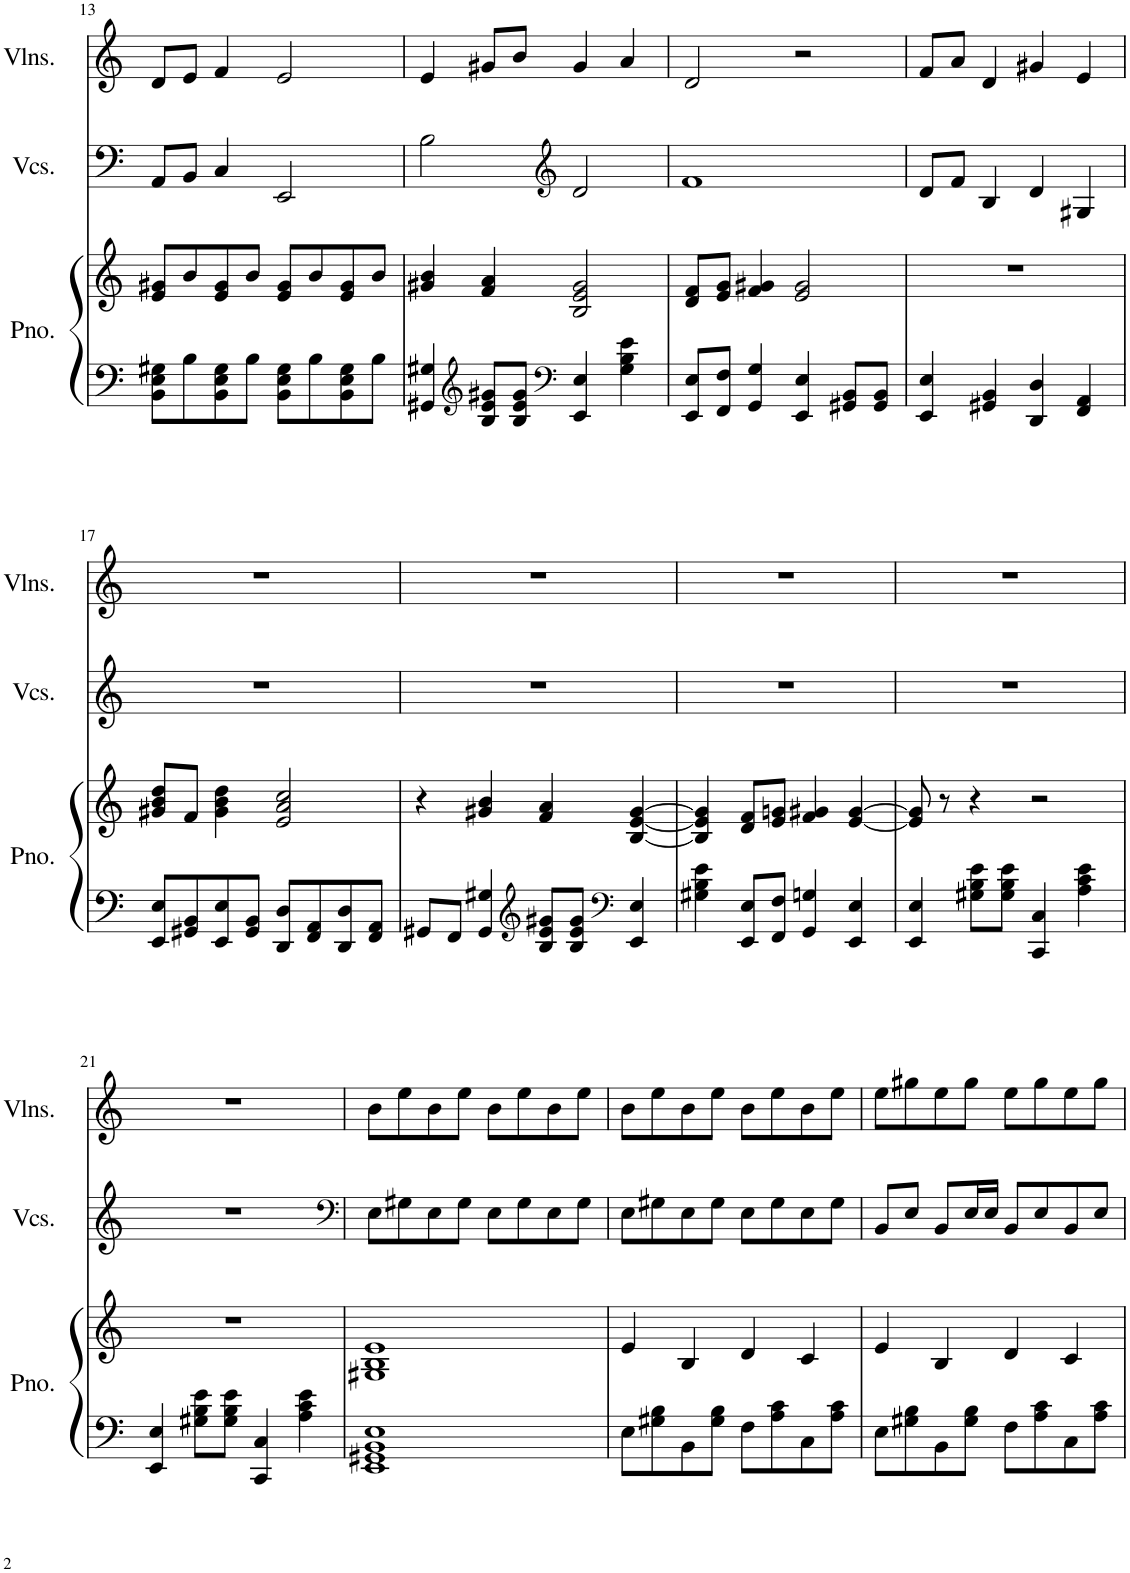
**kern	**kern	**kern	**kern
*part3	*part3	*part2	*part1
*staff4	*staff3	*staff2	*staff1
*I"Piano	*	*I"Violoncellos	*I"Violins
*I'Pno.	*	*I'Vcs.	*I'Vlns.
!!LO:PB:g=z
*clefF4	*clefG2	*clefF4	*clefG2
*k[]	*k[]	*k[]	*k[]
*M4/4	*M4/4	*M4/4	*M4/4
=13	=13	=13	=13
8BB\ 8E\ 8G#X\L	8e/ 8g#X/L	8AA/L	8d/L
8B\	8b/	8BB/J	8e/J
8BB\ 8E\ 8G#\	8e/ 8g#/	4C/	4f/
8B\J	8b/J	.	.
8BB\ 8E\ 8G#\L	8e/ 8g#/L	2EE/	2e/
8B\	8b/	.	.
8BB\ 8E\ 8G#\	8e/ 8g#/	.	.
8B\J	8b/J	.	.
=14	=14	=14	=14
4GG#X/ 4G#X/	4g#X/ 4b/	2B\	4e/
*clefG2	*	*	*
8B/ 8e/ 8g#X/L	4f/ 4a/	.	8g#X/L
8B/ 8e/ 8g#/J	.	.	8b/J
*clefF4	*	*clefG2	*
4EE/ 4E/	2B/ 2e/ 2g#/	2d/	4g#/
4G#\ 4B\ 4e\	.	.	4a/
=15	=15	=15	=15
8EE/ 8E/L	8d/ 8f/L	1f	2d/
8FF/ 8F/J	8e/ 8g/J	.	.
4GG/ 4G/	4f/ 4g#X/	.	.
4EE/ 4E/	2e/ 2g#/	.	2r
8GG#X/ 8BB/L	.	.	.
8GG#/ 8BB/J	.	.	.
=16	=16	=16	=16
4EE/ 4E/	1r	8d/L	8f/L
.	.	8f/J	8a/J
4GG#X/ 4BB/	.	4B/	4d/
4DD/ 4D/	.	4d/	4g#X/
4FF/ 4AA/	.	4G#X/	4e/
!!LO:LB:g=z
=17	=17	=17	=17
8EE/ 8E/L	8g#X/ 8b/ 8dd/L	1r	1r
8GG#X/ 8BB/	8f/J	.	.
8EE/ 8E/	4g#\ 4b\ 4dd\	.	.
8GG#/ 8BB/J	.	.	.
8DD/ 8D/L	2e/ 2a/ 2cc/	.	.
8FF/ 8AA/	.	.	.
8DD/ 8D/	.	.	.
8FF/ 8AA/J	.	.	.
=18	=18	=18	=18
8GG#X/L	4r	1r	1r
8FF/J	.	.	.
4GG#/ 4G#X/	4g#X/ 4b/	.	.
*clefG2	*	*	*
8B/ 8e/ 8g#X/L	4f/ 4a/	.	.
8B/ 8e/ 8g#/J	.	.	.
*clefF4	*	*	*
4EE/ 4E/	[4B/ [4e/ [4g#/	.	.
=19	=19	=19	=19
4G#X\ 4B\ 4e\	4B/] 4e/] 4g#/]	1r	1r
8EE/ 8E/L	8d/ 8f/L	.	.
8FF/ 8F/J	8e/ 8gn/J	.	.
4GG/ 4Gn/	4f/ 4g#X/	.	.
4EE/ 4E/	[4e/ [4g#/	.	.
=20	=20	=20	=20
4EE/ 4E/	8e/] 8g#/]	1r	1r
.	8r	.	.
8G#X\ 8B\ 8e\L	4r	.	.
8G#\ 8B\ 8e\J	.	.	.
4CC/ 4C/	2r	.	.
4A\ 4c\ 4e\	.	.	.
!!LO:LB:g=z
=21	=21	=21	=21
4EE/ 4E/	1r	1r	1r
8G#X\ 8B\ 8e\L	.	.	.
8G#\ 8B\ 8e\J	.	.	.
4CC/ 4C/	.	.	.
4A\ 4c\ 4e\	.	.	.
=22	=22	=22	=22
*	*	*clefF4	*
1EE 1GG#X 1BB 1E	1G#X 1B 1e	8E\L	8b\L
.	.	8G#X\	8ee\
.	.	8E\	8b\
.	.	8G#\J	8ee\J
.	.	8E\L	8b\L
.	.	8G#\	8ee\
.	.	8E\	8b\
.	.	8G#\J	8ee\J
=23	=23	=23	=23
8E\L	4e/	8E\L	8b\L
8G#X\ 8B\	.	8G#X\	8ee\
8BB\	4B/	8E\	8b\
8G#\ 8B\J	.	8G#\J	8ee\J
8F\L	4d/	8E\L	8b\L
8A\ 8c\	.	8G#\	8ee\
8C\	4c/	8E\	8b\
8A\ 8c\J	.	8G#\J	8ee\J
=24	=24	=24	=24
8E\L	4e/	8BB/L	8ee\L
8G#X\ 8B\	.	8E/J	8gg#X\
8BB\	4B/	8BB/L	8ee\
8G#\ 8B\J	.	16E/L	8gg#\J
.	.	16E/JJ	.
8F\L	4d/	8BB/L	8ee\L
8A\ 8c\	.	8E/	8gg#\
8C\	4c/	8BB/	8ee\
8A\ 8c\J	.	8E/J	8gg#\J
=	=	=	=
*-	*-	*-	*-
